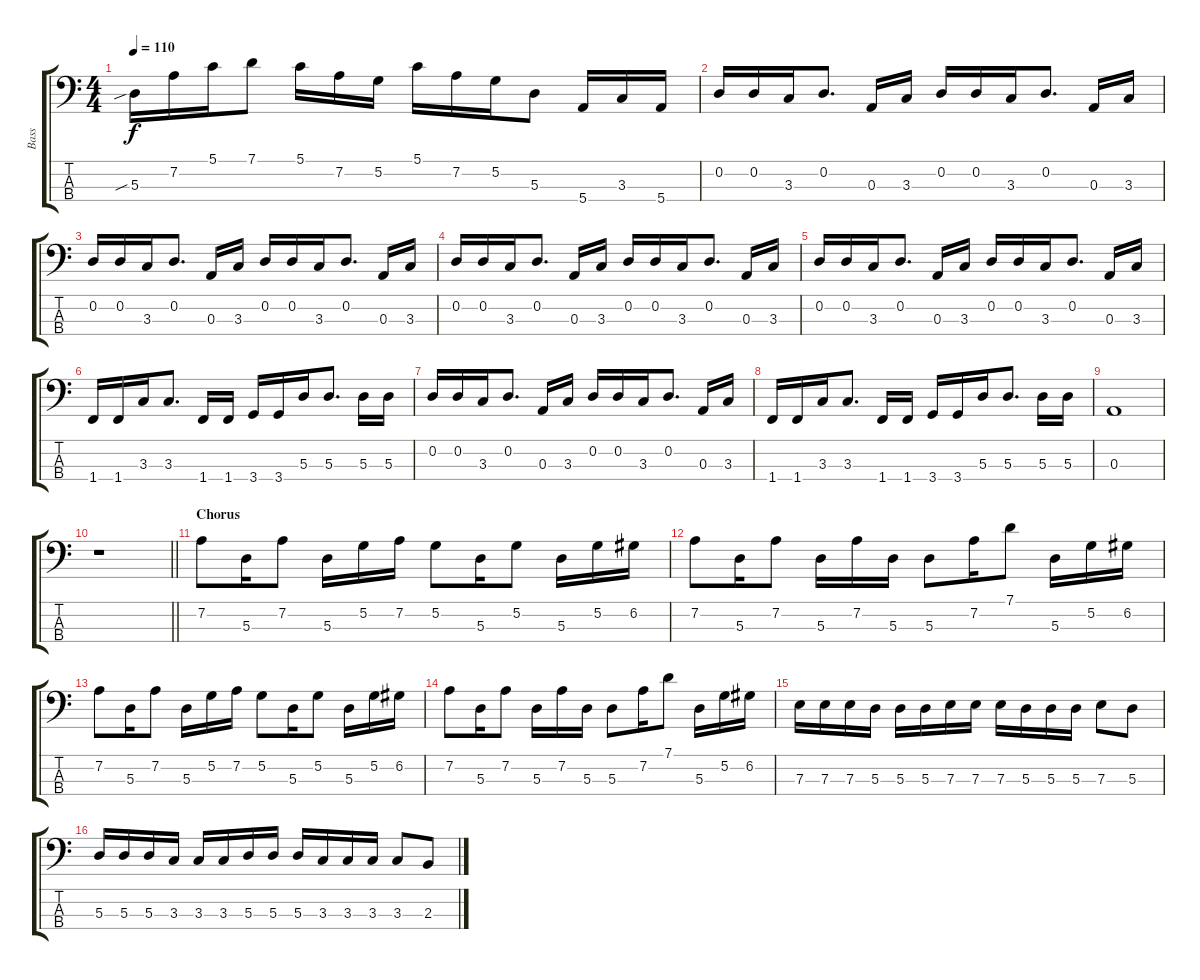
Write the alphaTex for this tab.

\track ("Bass" "Bass") {instrument electricbassfinger}
\staff {score tabs}
\tuning (G2 D2 A1 E1) {hide}
\ts (4 4)
\tempo 110
\clef f4
\ks c
5.3{sib}.16{dy f} 7.2.16 5.1.16 7.1.8 5.1.16 7.2.16 5.2.16 5.1.16 7.2.16 5.2.16 5.3.8 5.4.16 3.3.16 5.4.16 |
0.2.16 0.2.16 3.3.16 0.2.8{d} 0.3.16 3.3.16 0.2.16 0.2.16 3.3.16 0.2.8{d} 0.3.16 3.3.16 |
0.2.16 0.2.16 3.3.16 0.2.8{d} 0.3.16 3.3.16 0.2.16 0.2.16 3.3.16 0.2.8{d} 0.3.16 3.3.16 |
0.2.16 0.2.16 3.3.16 0.2.8{d} 0.3.16 3.3.16 0.2.16 0.2.16 3.3.16 0.2.8{d} 0.3.16 3.3.16 |
0.2.16 0.2.16 3.3.16 0.2.8{d} 0.3.16 3.3.16 0.2.16 0.2.16 3.3.16 0.2.8{d} 0.3.16 3.3.16 |
1.4.16 1.4.16 3.3.16 3.3.8{d} 1.4.16 1.4.16 3.4.16 3.4.16 5.3.16 5.3.8{d} 5.3.16 5.3.16 |
0.2.16 0.2.16 3.3.16 0.2.8{d} 0.3.16 3.3.16 0.2.16 0.2.16 3.3.16 0.2.8{d} 0.3.16 3.3.16 |
1.4.16 1.4.16 3.3.16 3.3.8{d} 1.4.16 1.4.16 3.4.16 3.4.16 5.3.16 5.3.8{d} 5.3.16 5.3.16 |
0.3.1 |
\barLineRight lightlight
r.1 |
\section ("" "Chorus")
7.2.8 5.3.16 7.2.8 5.3.16 5.2.16 7.2.16 5.2.8 5.3.16 5.2.8 5.3.16 5.2.16 6.2.16 |
7.2.8 5.3.16 7.2.8 5.3.16 7.2.16 5.3.16 5.3.8 7.2.16 7.1.8 5.3.16 5.2.16 6.2.16 |
7.2.8 5.3.16 7.2.8 5.3.16 5.2.16 7.2.16 5.2.8 5.3.16 5.2.8 5.3.16 5.2.16 6.2.16 |
7.2.8 5.3.16 7.2.8 5.3.16 7.2.16 5.3.16 5.3.8 7.2.16 7.1.8 5.3.16 5.2.16 6.2.16 |
7.3.16 7.3.16 7.3.16 5.3.16 5.3.16 5.3.16 7.3.16 7.3.16 7.3.16 5.3.16 5.3.16 5.3.16 7.3.8 5.3.8 |
5.3.16 5.3.16 5.3.16 3.3.16 3.3.16 3.3.16 5.3.16 5.3.16 5.3.16 3.3.16 3.3.16 3.3.16 3.3.8 2.3.8
